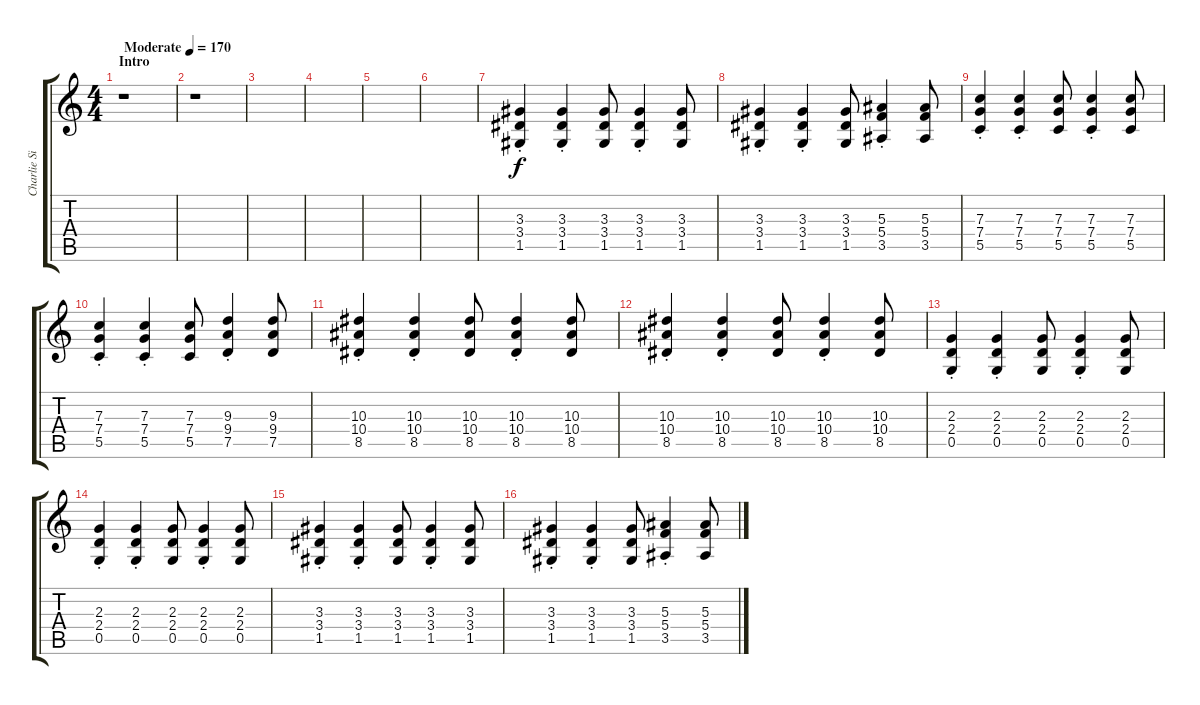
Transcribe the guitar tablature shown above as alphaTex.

\track ("Charlie Simpson" "Charlie Si") {instrument overdrivenguitar}
\staff {score tabs}
\tuning (D4 A3 F3 C3 G2 C2) {hide}
\ts (4 4)
\section ("" "Intro")
\tempo (170 "Moderate")
\clef g2
\ks c
r.1{dy f instrument overdrivenguitar} |
r.1 |
|
|
|
|
(3.3{st} 3.4{st} 1.5{st}).4 (3.3{st} 3.4{st} 1.5{st}).4 (3.3 3.4 1.5).8 (3.3{st} 3.4{st} 1.5{st}).4 (3.3 3.4 1.5).8 |
(3.3{st} 3.4{st} 1.5{st}).4 (3.3{st} 3.4{st} 1.5{st}).4 (3.3 3.4 1.5).8 (5.3{st} 5.4{st} 3.5{st}).4 (5.3 5.4 3.5).8 |
(7.3{st} 7.4{st} 5.5{st}).4 (7.3{st} 7.4{st} 5.5{st}).4 (7.3 7.4 5.5).8 (7.3{st} 7.4{st} 5.5{st}).4 (7.3 7.4 5.5).8 |
(7.3{st} 7.4{st} 5.5{st}).4 (7.3{st} 7.4{st} 5.5{st}).4 (7.3 7.4 5.5).8 (9.3{st} 9.4{st} 7.5{st}).4 (9.3 9.4 7.5).8 |
(10.3{st} 10.4{st} 8.5{st}).4 (10.3{st} 10.4{st} 8.5{st}).4 (10.3 10.4 8.5).8 (10.3{st} 10.4{st} 8.5{st}).4 (10.3 10.4 8.5).8 |
(10.3{st} 10.4{st} 8.5{st}).4 (10.3{st} 10.4{st} 8.5{st}).4 (10.3 10.4 8.5).8 (10.3{st} 10.4{st} 8.5{st}).4 (10.3 10.4 8.5).8 |
(2.3{st} 2.4{st} 0.5{st}).4 (2.3{st} 2.4{st} 0.5{st}).4 (2.3 2.4 0.5).8 (2.3{st} 2.4{st} 0.5{st}).4 (2.3 2.4 0.5).8 |
(2.3{st} 2.4{st} 0.5{st}).4 (2.3{st} 2.4{st} 0.5{st}).4 (2.3 2.4 0.5).8 (2.3{st} 2.4{st} 0.5{st}).4 (2.3 2.4 0.5).8 |
(3.3{st} 3.4{st} 1.5{st}).4 (3.3{st} 3.4{st} 1.5{st}).4 (3.3 3.4 1.5).8 (3.3{st} 3.4{st} 1.5{st}).4 (3.3 3.4 1.5).8 |
(3.3{st} 3.4{st} 1.5{st}).4 (3.3{st} 3.4{st} 1.5{st}).4 (3.3 3.4 1.5).8 (5.3{st} 5.4{st} 3.5{st}).4 (5.3 5.4 3.5).8
